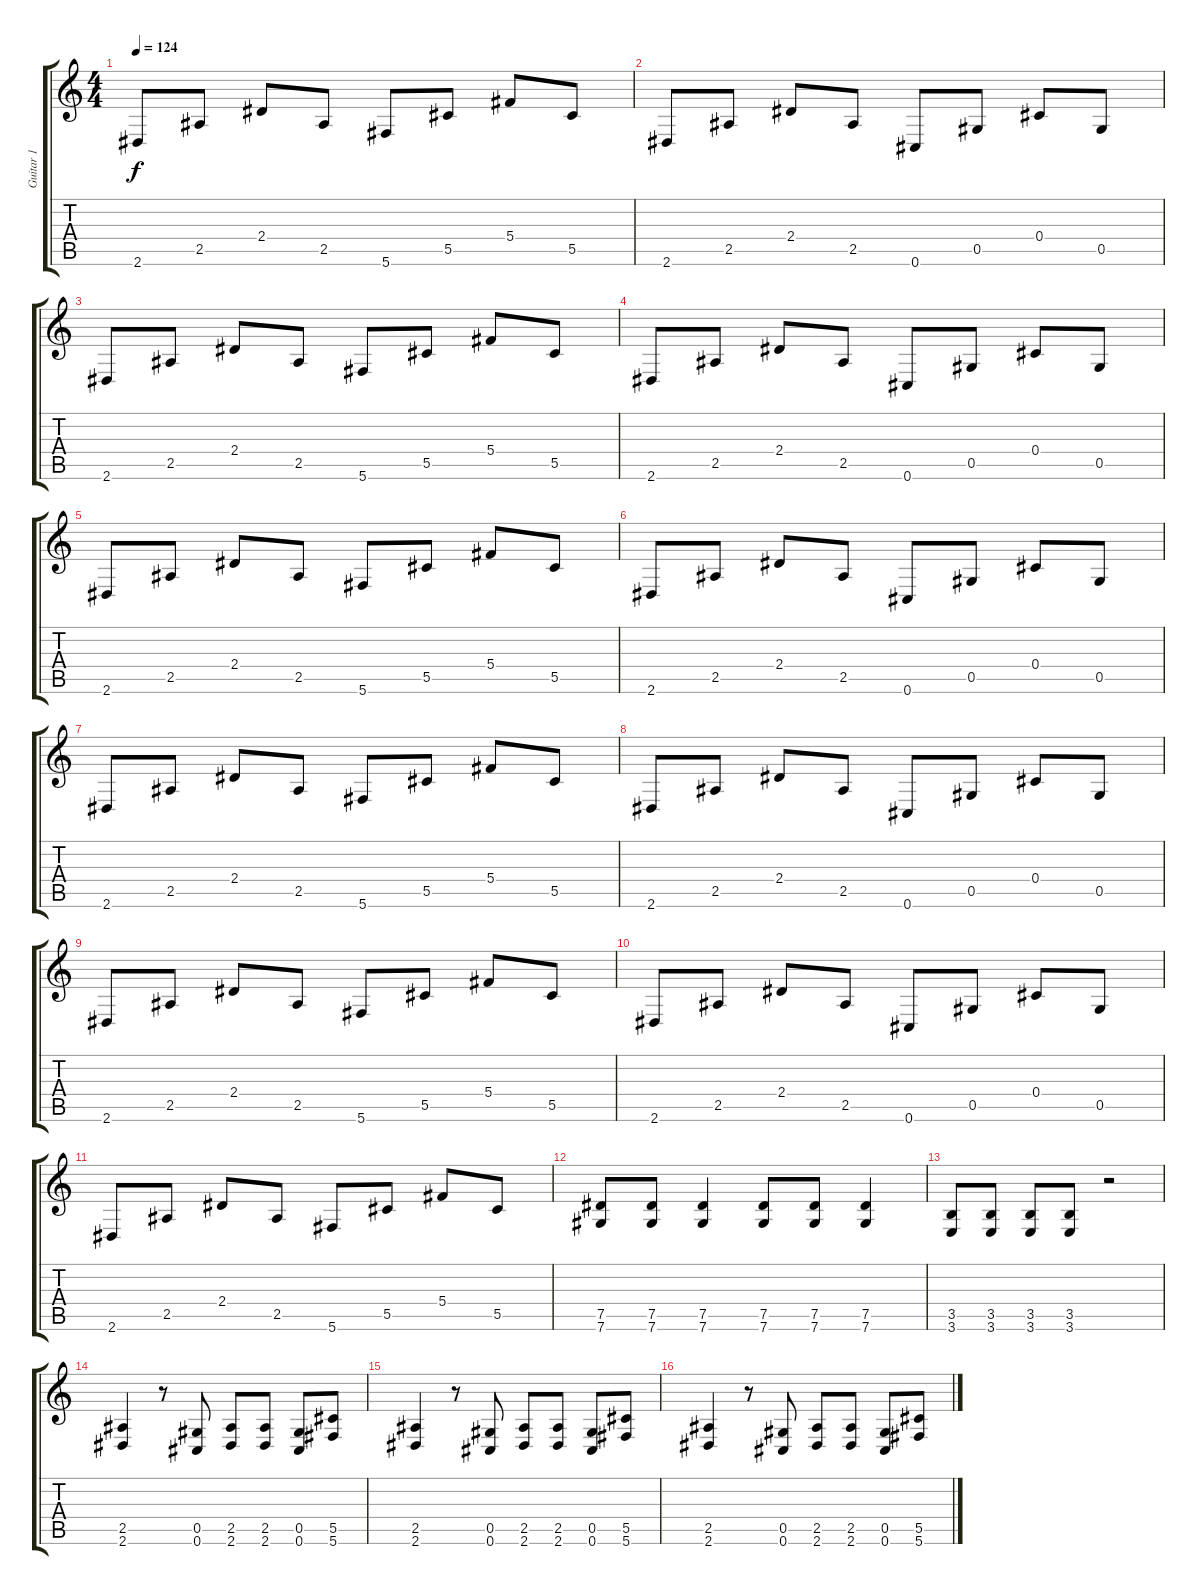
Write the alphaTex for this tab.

\track ("Guitar 1" "Guitar 1") {instrument distortionguitar}
\staff {score tabs}
\tuning (Eb4 Bb3 Gb3 Db3 Ab2 Db2) {hide}
\ts (4 4)
\tempo 124
\clef g2
\ks c
2.6.8{dy f} 2.5.8 2.4.8 2.5.8 5.6.8 5.5.8 5.4.8 5.5.8 |
2.6.8 2.5.8 2.4.8 2.5.8 0.6.8 0.5.8 0.4.8 0.5.8 |
2.6.8 2.5.8 2.4.8 2.5.8 5.6.8 5.5.8 5.4.8 5.5.8 |
2.6.8 2.5.8 2.4.8 2.5.8 0.6.8 0.5.8 0.4.8 0.5.8 |
2.6.8 2.5.8 2.4.8 2.5.8 5.6.8 5.5.8 5.4.8 5.5.8 |
2.6.8 2.5.8 2.4.8 2.5.8 0.6.8 0.5.8 0.4.8 0.5.8 |
2.6.8 2.5.8 2.4.8 2.5.8 5.6.8 5.5.8 5.4.8 5.5.8 |
2.6.8 2.5.8 2.4.8 2.5.8 0.6.8 0.5.8 0.4.8 0.5.8 |
2.6.8 2.5.8 2.4.8 2.5.8 5.6.8 5.5.8 5.4.8 5.5.8 |
2.6.8 2.5.8 2.4.8 2.5.8 0.6.8 0.5.8 0.4.8 0.5.8 |
2.6.8 2.5.8 2.4.8 2.5.8 5.6.8 5.5.8 5.4.8 5.5.8 |
(7.5 7.6).8 (7.5 7.6).8 (7.5 7.6).4 (7.5 7.6).8 (7.5 7.6).8 (7.5 7.6).4 |
(3.5 3.6).8 (3.5 3.6).8 (3.5 3.6).8 (3.5 3.6).8 r.2 |
(2.5 2.6).4 r.8 (0.5 0.6).8 (2.5 2.6).8 (2.5 2.6).8 (0.5 0.6).8 (5.5 5.6).8 |
(2.5 2.6).4 r.8 (0.5 0.6).8 (2.5 2.6).8 (2.5 2.6).8 (0.5 0.6).8 (5.5 5.6).8 |
(2.5 2.6).4 r.8 (0.5 0.6).8 (2.5 2.6).8 (2.5 2.6).8 (0.5 0.6).8 (5.5 5.6).8
